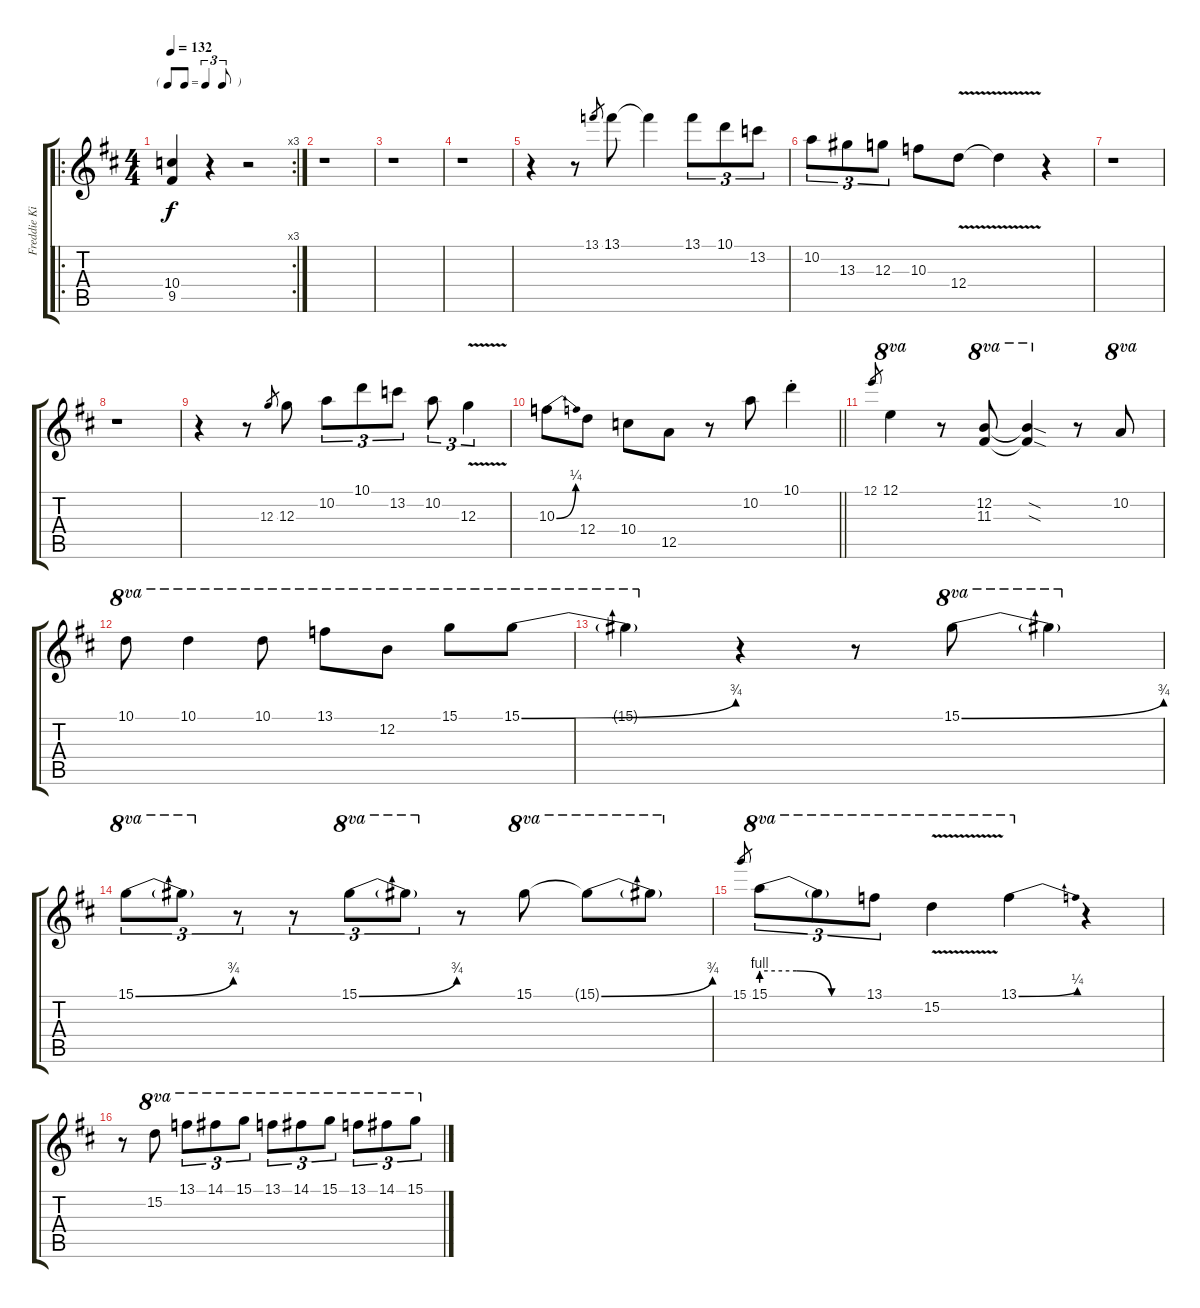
\track ("Freddie King" "Freddie Ki") {instrument distortionguitar}
\staff {score tabs}
\tuning (E4 B3 G3 D3 A2 E2) {hide}
\ro
\rc 3
\ts (4 4)
\tf triplet8th
\tempo 132
\clef g2
\ks d
(10.4 9.5).4{dy f} r.4 r.2 |
r.1 |
r.1 |
r.1 |
r.4 r.8 13.1.8{gr} 13.1.8 13.1{t}.4 13.1.8{tu (3 2)} 10.1.8{tu (3 2)} 13.2.8{tu (3 2)} |
10.2.8{tu (3 2)} 13.3.8{tu (3 2)} 12.3.8{tu (3 2)} 10.3.8 12.4{v}.8 12.4{v t}.4 r.4 |
r.1 |
r.1 |
r.4 r.8 12.3.8{gr} 12.3.8 10.2.8{tu (3 2)} 10.1.8{tu (3 2)} 13.2.8{tu (3 2)} 10.2.8{tu (3 2)} 12.3{v}.4{tu (3 2)} |
\barLineRight lightlight
10.3{be (bend 0 0 60 1)}.8 12.4.8 10.4.8 12.5.8 r.8 10.2.8 10.1{st}.4 |
12.1.8{gr} 12.1.4{ot 8va} r.8 (12.2 11.3).8{ot 8va} (12.2{sod t} 11.3{sod t}).4{ot 8va} r.8 10.2.8{ot 8va} |
10.1.8{ot 8va} 10.1.4{ot 8va} 10.1.8{ot 8va} 13.1.8{ot 8va} 12.2.8{ot 8va} 15.1.8{ot 8va} 15.1{be (bend 0 0 60 3)}.8{ot 8va} |
15.1{t}.4{ot 8va} r.4 r.8 15.1{be (bend 0 0 60 3)}.8{ot 8va} 15.1{t}.4{ot 8va} |
15.1{be (bend 0 0 60 3)}.8{tu (3 2) ot 8va} 15.1{t}.8{tu (3 2) ot 8va} r.8{tu (3 2)} r.8{tu (3 2)} 15.1{be (bend 0 0 60 3)}.8{tu (3 2) ot 8va} 15.1{t}.8{tu (3 2) ot 8va} r.8 15.1.8{ot 8va} 15.1{be (bend 0 0 60 3) t}.8{ot 8va} 15.1{t}.8{ot 8va} |
15.1.8{gr} 15.1{be (custom 0 4 20 4 40 0 60 0)}.8{tu (3 2) ot 8va} 15.1{t}.8{tu (3 2) ot 8va} 13.1.8{tu (3 2) ot 8va} 15.2{v}.4{ot 8va} 13.1{be (bend 0 0 60 1)}.4{ot 8va} r.4 |
r.8 15.2.8{ot 8va} 13.1.8{tu (3 2) ot 8va} 14.1.8{tu (3 2) ot 8va} 15.1.8{tu (3 2) ot 8va} 13.1.8{tu (3 2) ot 8va} 14.1.8{tu (3 2) ot 8va} 15.1.8{tu (3 2) ot 8va} 13.1.8{tu (3 2) ot 8va} 14.1.8{tu (3 2) ot 8va} 15.1.8{tu (3 2) ot 8va}
